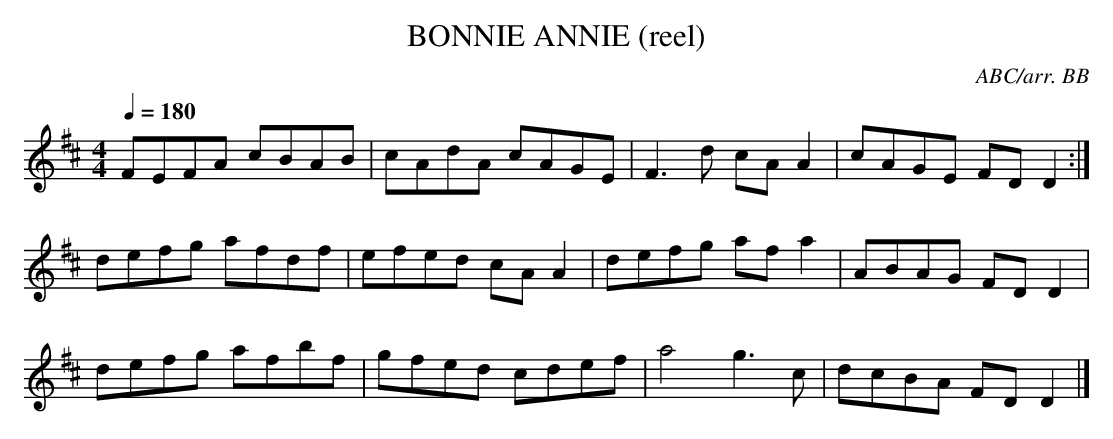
X:1
T:BONNIE ANNIE (reel)
C:ABC/arr. BB
I would tend towards natural (although source doesn't have them
that way), but the tune doesn't sound right (although it doesn't
sound right with C sharp either). In any case I've left it as
per source.
Q:1/4=180
L:1/8
M:4/4
K:D
FEFA cBAB|cAdA cAGE|F3 d cA A2|cAGE FD D2:|
defg afdf|efed cA A2|defg af a2|ABAG FD D2|
defg afbf|gfed cdef|a4 g3 c|dcBA FD D2|]
